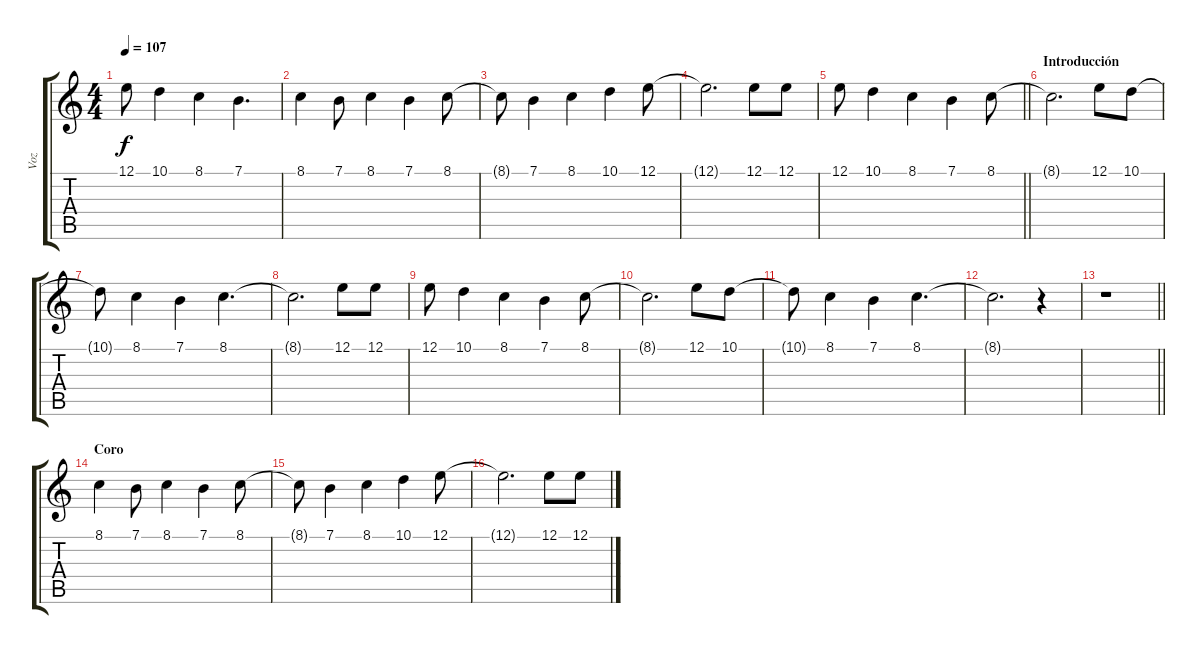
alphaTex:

\track ("Voz" "Voz") {instrument lead3calliope}
\staff {score tabs}
\tuning (E4 B3 G3 D3 A2 E2) {hide}
\ts (4 4)
\tempo 107
\clef g2
\ks c
12.1.8{dy f} 10.1.4 8.1.4 7.1.4{d} |
8.1.4 7.1.8 8.1.4 7.1.4 8.1.8 |
8.1{t}.8 7.1.4 8.1.4 10.1.4 12.1.8 |
12.1{t}.2{d} 12.1.8 12.1.8 |
\barLineRight lightlight
12.1.8 10.1.4 8.1.4 7.1.4 8.1.8 |
\section ("" "Introducción")
8.1{t}.2{d} 12.1.8 10.1.8 |
10.1{t}.8 8.1.4 7.1.4 8.1.4{d} |
8.1{t}.2{d} 12.1.8 12.1.8 |
12.1.8 10.1.4 8.1.4 7.1.4 8.1.8 |
8.1{t}.2{d} 12.1.8 10.1.8 |
10.1{t}.8 8.1.4 7.1.4 8.1.4{d} |
8.1{t}.2{d} r.4 |
\barLineRight lightlight
r.1 |
\section ("" "Coro")
8.1.4 7.1.8 8.1.4 7.1.4 8.1.8 |
8.1{t}.8 7.1.4 8.1.4 10.1.4 12.1.8 |
12.1{t}.2{d} 12.1.8 12.1.8
